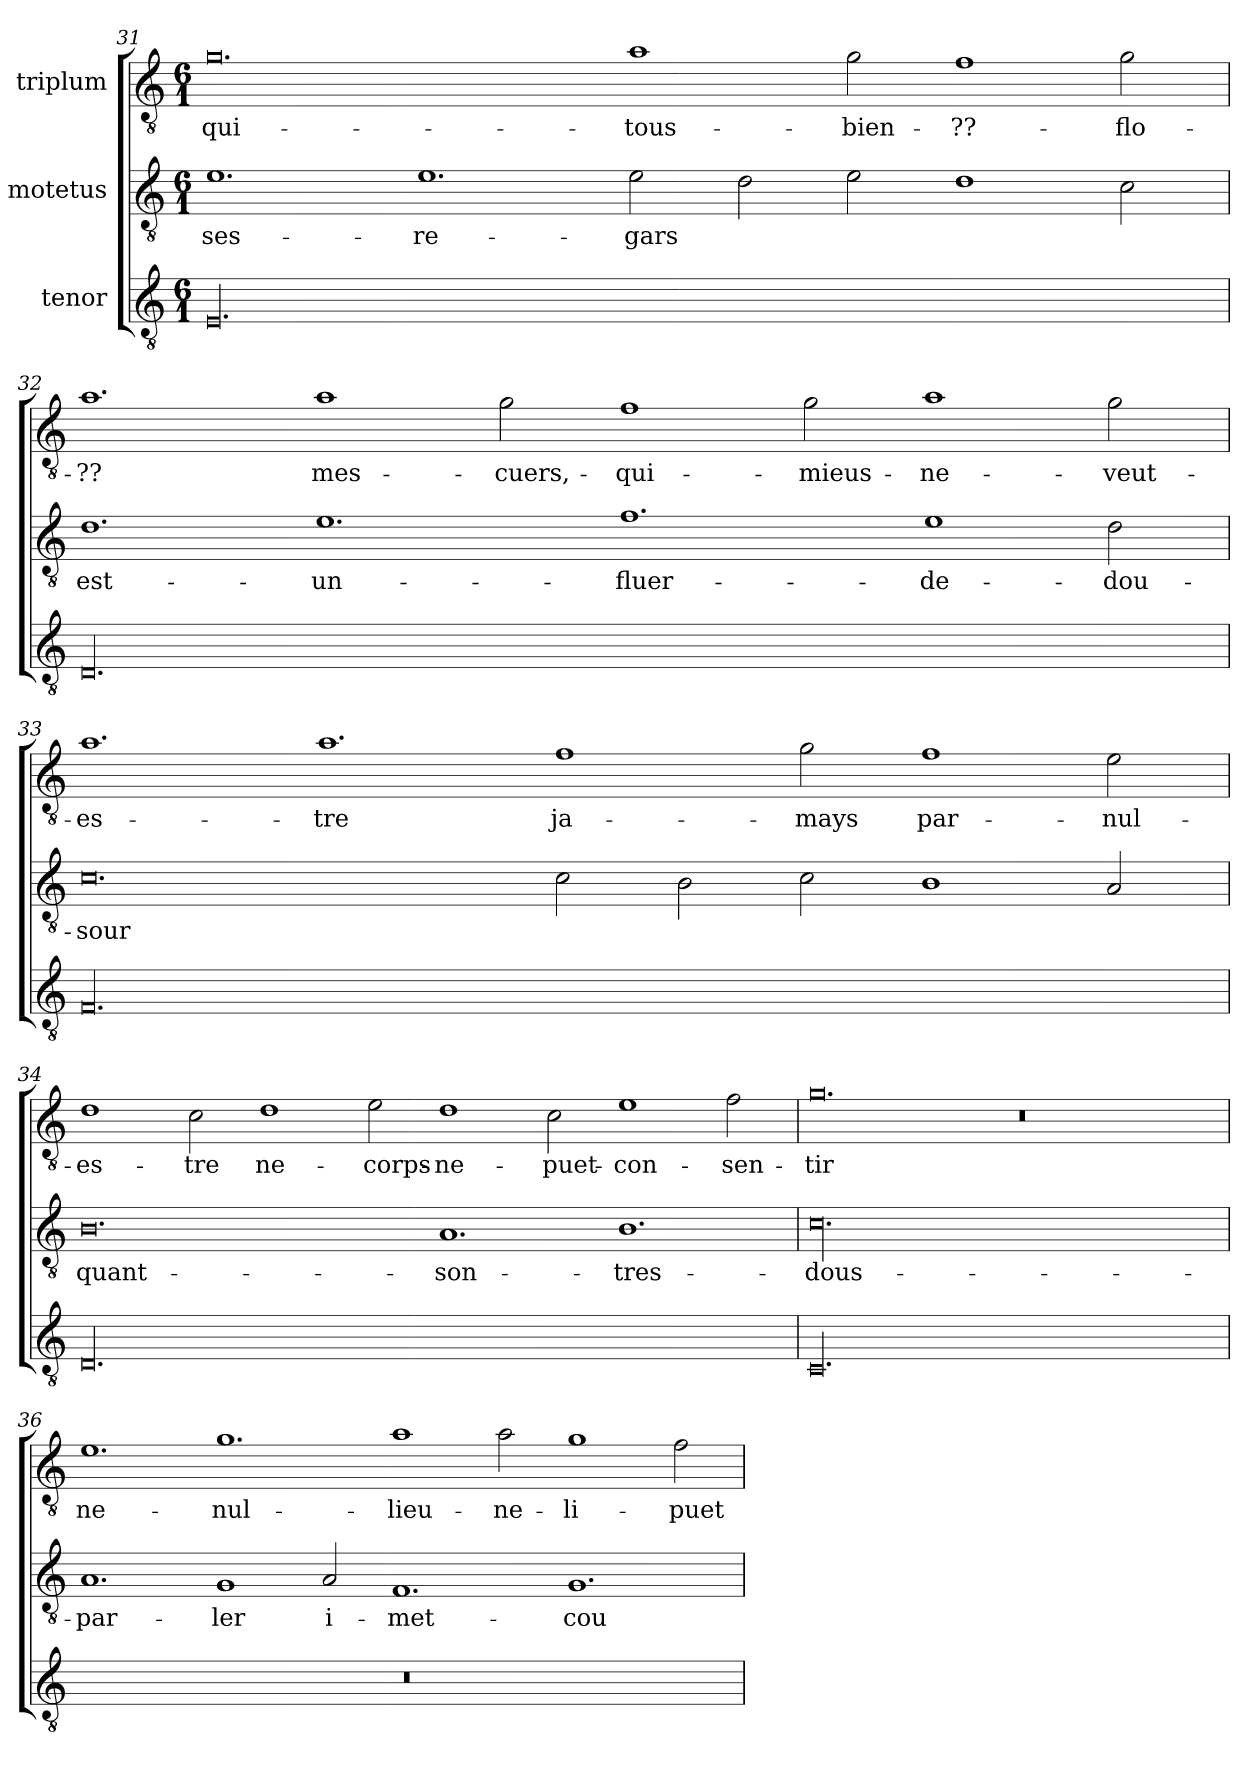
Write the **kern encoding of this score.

**kern	**kern	**text	**kern	**text
*part3	*part2	*part2	*part1	*part1
*staff3	*staff2	*staff2	*staff1	*staff1
*I"tenor	*I"motetus	*	*I"triplum	*
*clefGv2	*clefGv2	*	*clefGv2	*
*k[]	*k[]	*	*k[]	*
*C:	*C:	*	*C:	*
*M6/1	*M6/1	*	*M6/1	*
=31	=31	=31	=31	=31
00.E/	1.e\	ses-	0.g\	qui-
.	1.e\	re-	.	.
.	2e\	-gars	1a\	tous-
.	2d\	.	.	.
.	2e\	.	2g\	bien-
.	1d\	.	1f\	??-
.	2c\	.	2g\	flo-
=32	=32	=32	=32	=32
00.D/	1.d\	est-	1.a\	-??
.	1.e\	un-	1a\	mes-
.	.	.	2g\	cuers,-
.	1.f\	fluer-	1f\	qui-
.	.	.	2g\	mieus-
.	1e\	de-	1a\	ne-
.	2d\	dou-	2g\	veut-
=33	=33	=33	=33	=33
00.F/	0.c\	-sour	1.a\	es-
.	.	.	1.a\	-tre
.	2c\	.	1f\	ja-
.	2B\	.	.	.
.	2c\	.	2g\	-mays
.	1B\	.	1f\	par-
.	2A/	.	2e\	nul-
!!LO:PB:g=z
=34	=34	=34	=34	=34
00.D/	0.B\	quant-	1d\	es-
.	.	.	2c\	-tre
.	.	.	1d\	ne-
.	.	.	2e\	corps-
.	1.A/	son-	1d\	ne-
.	.	.	2c\	puet-
.	1.B\	tres-	1e\	con-
.	.	.	2f\	-sen-
=35	=35	=35	=35	=35
00.C/	00.c\	dous-	0.g\	-tir
.	.	.	0.r	.
=36	=36	=36	=36	=36
00.r	1.A/	par-	1.e\	ne-
.	1G/	-ler	1.g\	nul-
.	2A/	i-	.	.
.	1.F/	met-	1a\	lieu-
.	.	.	2a\	ne-
.	1.G/	cou-	1g\	li-
.	.	.	2f\	puet-
=	=	=	=	=
*-	*-	*-	*-	*-
